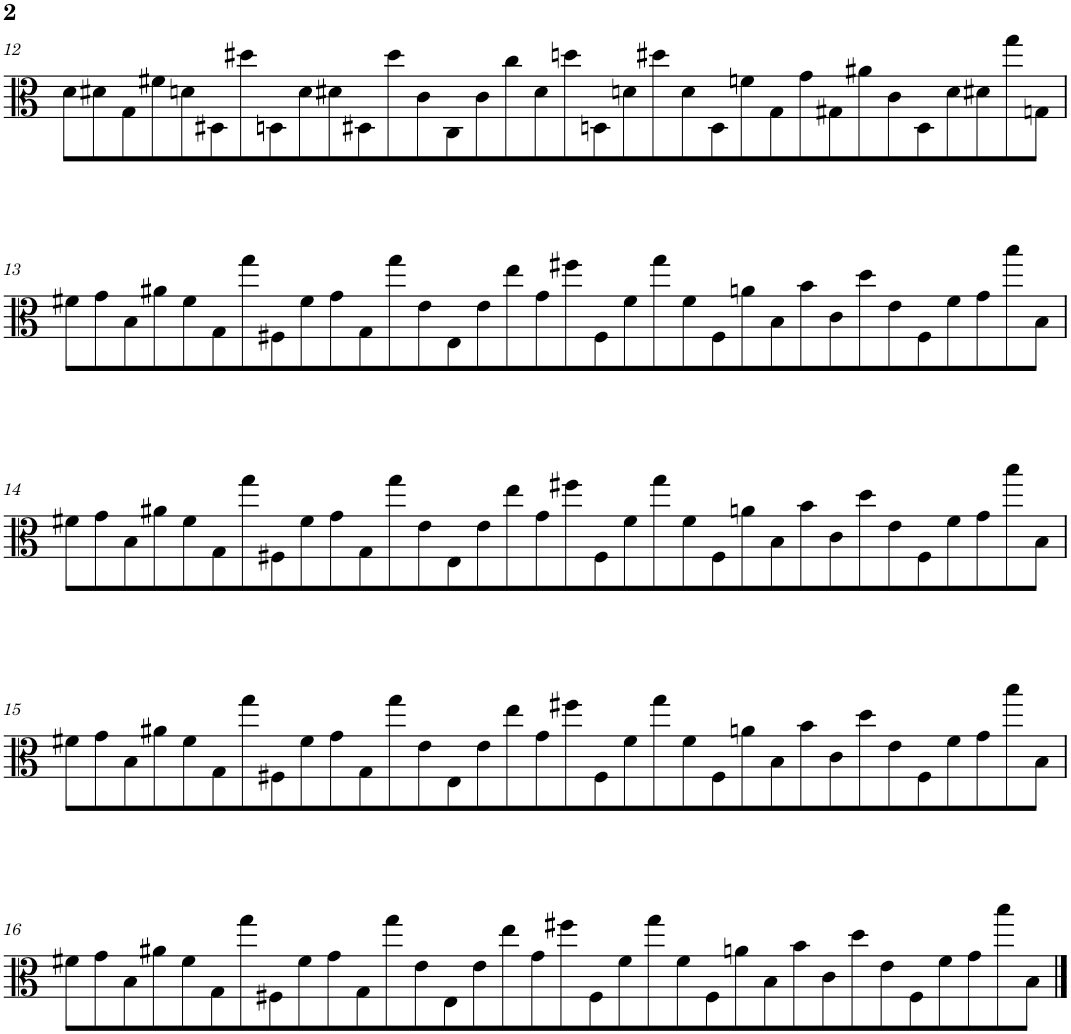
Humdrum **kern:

**kern
*part1
*staff1
*I"Viola
*I'Vla.
!!LO:PB:g=z
*clefC3
*k[]
*M17/4
=12
8d\L
8d#X\
8G\
8f#X\
8dn\
8D#X\
8dd#X\
8Dn\
8d\
8d#X\
8D#X\
8dd#\
8c\
8C\
8c\
8cc\
8d#\
8ddn\
8Dn\
8dn\
8dd#X\
8d\
8D\
8fn\
8G\
8g\
8G#X\
8a#X\
8c\
8D\
8d\
8d#X\
8gg\
8Gn\J
!!LO:LB:g=z
=13
8f#X\L
8g\
8B\
8a#X\
8f#\
8G\
8gg\
8F#X\
8f#\
8g\
8G\
8gg\
8e\
8E\
8e\
8ee\
8g\
8ff#X\
8F#\
8f#\
8gg\
8f#\
8F#\
8an\
8B\
8b\
8c\
8dd\
8e\
8F#\
8f#\
8g\
8bb\
8B\J
!!LO:LB:g=z
=14
8f#X\L
8g\
8B\
8a#X\
8f#\
8G\
8gg\
8F#X\
8f#\
8g\
8G\
8gg\
8e\
8E\
8e\
8ee\
8g\
8ff#X\
8F#\
8f#\
8gg\
8f#\
8F#\
8an\
8B\
8b\
8c\
8dd\
8e\
8F#\
8f#\
8g\
8bb\
8B\J
!!LO:LB:g=z
=15
8f#X\L
8g\
8B\
8a#X\
8f#\
8G\
8gg\
8F#X\
8f#\
8g\
8G\
8gg\
8e\
8E\
8e\
8ee\
8g\
8ff#X\
8F#\
8f#\
8gg\
8f#\
8F#\
8an\
8B\
8b\
8c\
8dd\
8e\
8F#\
8f#\
8g\
8bb\
8B\J
!!LO:LB:g=z
=16
8f#X\L
8g\
8B\
8a#X\
8f#\
8G\
8gg\
8F#X\
8f#\
8g\
8G\
8gg\
8e\
8E\
8e\
8ee\
8g\
8ff#X\
8F#\
8f#\
8gg\
8f#\
8F#\
8an\
8B\
8b\
8c\
8dd\
8e\
8F#\
8f#\
8g\
8bb\
8B\J
==
*-
